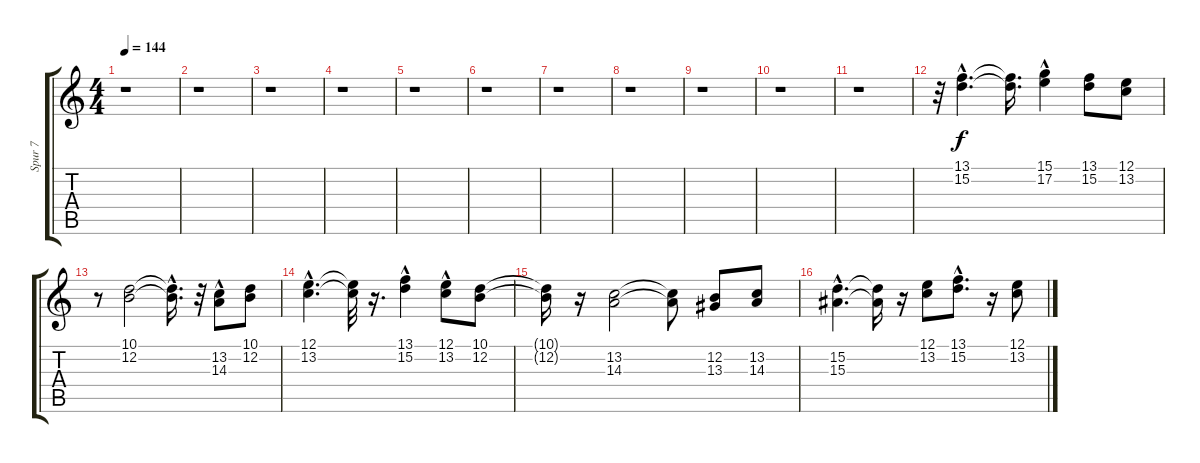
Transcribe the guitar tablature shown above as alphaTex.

\track ("Spur 7" "Spur 7") {instrument stringensemble1}
\staff {score tabs}
\tuning (E4 B3 G3 D3 A2 E2) {hide}
\ts (4 4)
\tempo 144
\clef g2
\ks c
r.1{dy f} |
r.1 |
r.1 |
r.1 |
r.1 |
r.1 |
r.1 |
r.1 |
r.1 |
r.1 |
r.1 |
r.32 (13.1{hac} 15.2{hac}).4{d} (13.1{t} 15.2{t}).16{d} (15.1 17.2{hac}).4 (13.1 15.2).8 (12.1 13.2).8 |
r.8 (10.1 12.2).2 (10.1{hac t} 12.2{hac t}).16{d} r.32 (13.2 14.3{hac}).8 (10.1 12.2).8 |
(12.1{hac} 13.2{hac}).4{d} (12.1{t} 13.2{t}).32 r.16{d} (13.1 15.2{hac}).4 (12.1 13.2{hac}).8 (10.1 12.2).8 |
(10.1{t} 12.2{t}).16 r.16 (13.2 14.3).2 (13.2{t} 14.3{t}).8 (12.2 13.3).8 (13.2 14.3).8 |
(15.2{hac} 15.3{hac}).4{d} (15.2{t} 15.3{t}).16 r.16 (12.1 13.2).8 (13.1{hac} 15.2{hac}).8{d} r.16 (12.1 13.2).8
